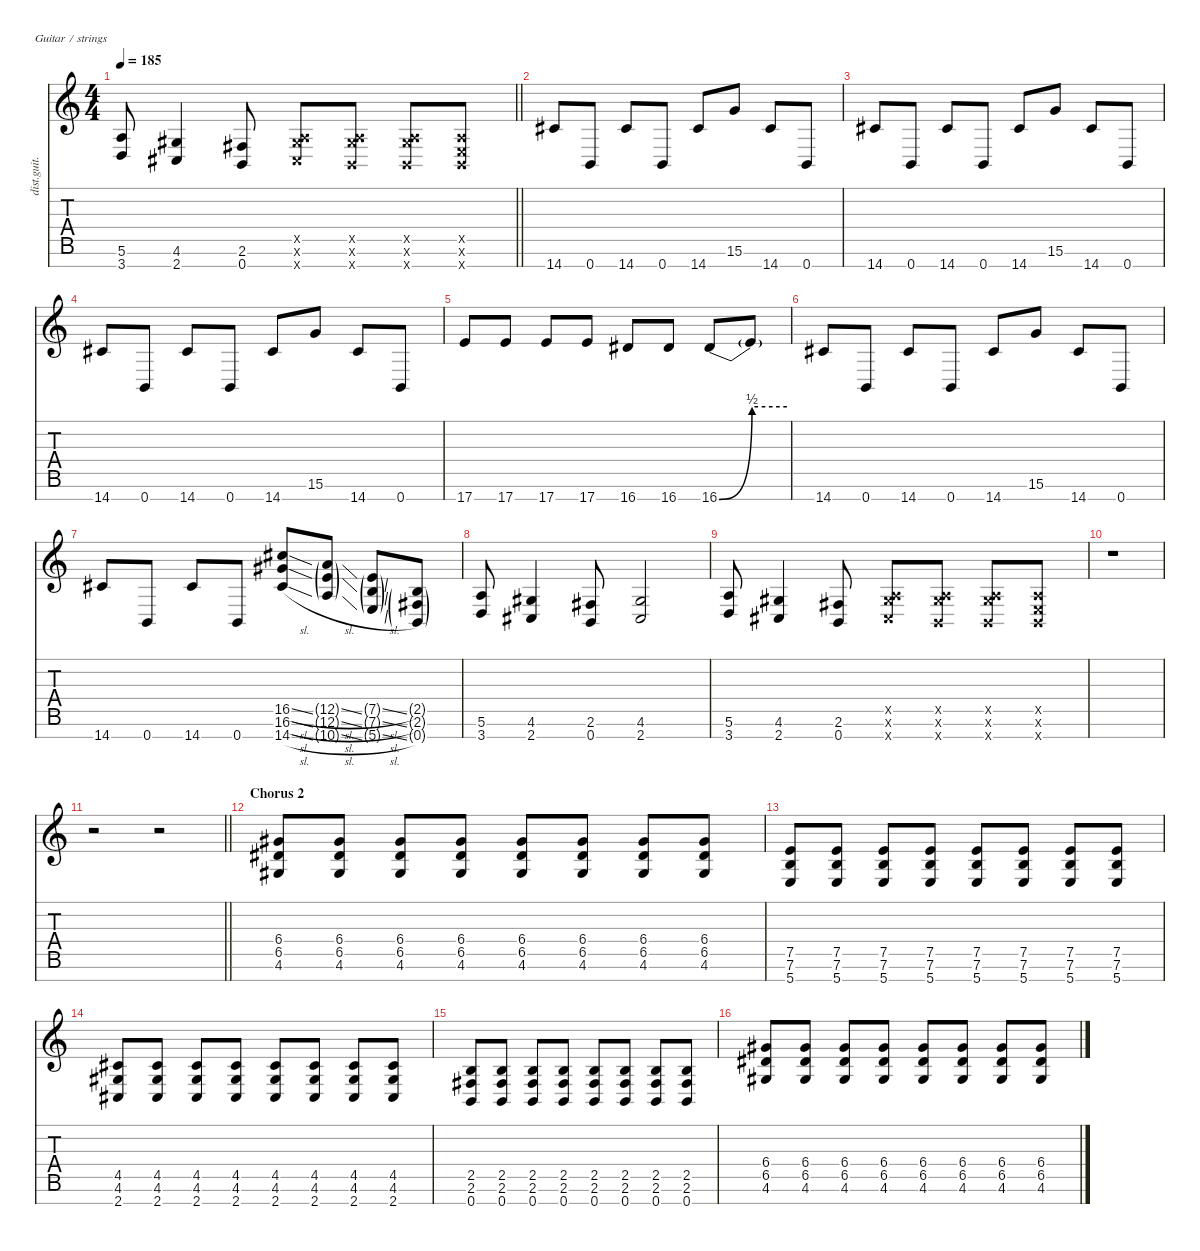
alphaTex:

\defaultSystemsLayout 4
\hideDynamics
\bracketExtendMode nobrackets
\track ("Distortion Guitar - Zoli" "dist.guit.") {instrument distortionguitar}
\staff {score tabs}
\tuning (E4 B3 G3 D3 A2 E2 B1)
\ts (4 4)
\tempo 185
\clef g2
\barLineRight lightlight
\ks c
(5.6 3.7).8{dy f beam Up} (4.6{acc #} 2.7{acc #}).4{beam Up} (2.6{acc #} 0.7).8{beam Up} (0.5{x} 4.6{x acc #} 2.7{x acc #}).8{beam Up} (0.5{x} 4.6{x acc #} 0.7{x}).8{beam Up} (0.5{x} 4.6{x acc #} 0.7{x}).8{beam Up} (0.5{x} 0.6{x} 0.7{x}).8{beam Up} |
14.7{acc #}.8{beam Up} 0.7.8{beam Up} 14.7{acc #}.8{beam Up} 0.7.8{beam Up} 14.7{acc #}.8{beam Up} 15.6.8{beam Up} 14.7{acc #}.8{beam Up} 0.7.8{beam Up} |
14.7{acc #}.8{beam Up} 0.7.8{beam Up} 14.7{acc #}.8{beam Up} 0.7.8{beam Up} 14.7{acc #}.8{beam Up} 15.6.8{beam Up} 14.7{acc #}.8{beam Up} 0.7.8{beam Up} |
14.7{acc #}.8{beam Up} 0.7.8{beam Up} 14.7{acc #}.8{beam Up} 0.7.8{beam Up} 14.7{acc #}.8{beam Up} 15.6.8{beam Up} 14.7{acc #}.8{beam Up} 0.7.8{beam Up} |
17.7.8{beam Up} 17.7.8{beam Up} 17.7.8{beam Up} 17.7.8{beam Up} 16.7{acc #}.8{beam Up} 16.7{acc #}.8{beam Up} 16.7{be (bend 0 0 60 2) acc #}.8{beam Up} 16.7{be (hold 0 2 60 2) t}.8{beam Up} |
14.7{acc #}.8{beam Up} 0.7.8{beam Up} 14.7{acc #}.8{beam Up} 0.7.8{beam Up} 14.7{acc #}.8{beam Up} 15.6.8{beam Up} 14.7{acc #}.8{beam Up} 0.7.8{beam Up} |
14.7{acc #}.8{beam Up} 0.7.8{beam Up} 14.7{acc #}.8{beam Up} 0.7.8{beam Up} (16.5{sl acc #} 16.6{sl acc #} 14.7{sl acc #}).8{beam Up} (12.5{sl g} 12.6{sl g} 10.7{sl g}).8{beam Up} (7.5{sl g} 7.6{sl g} 5.7{sl g}).8{beam Up} (2.5{g} 2.6{g acc #} 0.7{g}).8{beam Up} |
(5.6 3.7).8{beam Up} (4.6{acc #} 2.7{acc #}).4{beam Up} (2.6{acc #} 0.7).8{beam Up} (4.6{acc #} 2.7{acc #}).2{beam Up} |
(5.6 3.7).8{beam Up} (4.6{acc #} 2.7{acc #}).4{beam Up} (2.6{acc #} 0.7).8{beam Up} (0.5{x} 4.6{x acc #} 2.7{x acc #}).8{beam Up} (0.5{x} 4.6{x acc #} 0.7{x}).8{beam Up} (0.5{x} 4.6{x acc #} 0.7{x}).8{beam Up} (0.5{x} 0.6{x} 0.7{x}).8{beam Up} |
r.1{beam Down} |
\barLineRight lightlight
r.2{beam Down} r.2{beam Down} |
\section ("" "Chorus 2")
(6.4{acc #} 6.5{acc #} 4.6{acc #}).8{beam Up} (6.4{acc #} 6.5{acc #} 4.6{acc #}).8{beam Up} (6.4{acc #} 6.5{acc #} 4.6{acc #}).8{beam Up} (6.4{acc #} 6.5{acc #} 4.6{acc #}).8{beam Up} (6.4{acc #} 6.5{acc #} 4.6{acc #}).8{beam Up} (6.4{acc #} 6.5{acc #} 4.6{acc #}).8{beam Up} (6.4{acc #} 6.5{acc #} 4.6{acc #}).8{beam Up} (6.4{acc #} 6.5{acc #} 4.6{acc #}).8{beam Up} |
(7.5 7.6 5.7).8{beam Up} (7.5 7.6 5.7).8{beam Up} (7.5 7.6 5.7).8{beam Up} (7.5 7.6 5.7).8{beam Up} (7.5 7.6 5.7).8{beam Up} (7.5 7.6 5.7).8{beam Up} (7.5 7.6 5.7).8{beam Up} (7.5 7.6 5.7).8{beam Up} |
(4.5{acc #} 4.6{acc #} 2.7{acc #}).8{beam Up} (4.5{acc #} 4.6{acc #} 2.7{acc #}).8{beam Up} (4.5{acc #} 4.6{acc #} 2.7{acc #}).8{beam Up} (4.5{acc #} 4.6{acc #} 2.7{acc #}).8{beam Up} (4.5{acc #} 4.6{acc #} 2.7{acc #}).8{beam Up} (4.5{acc #} 4.6{acc #} 2.7{acc #}).8{beam Up} (4.5{acc #} 4.6{acc #} 2.7{acc #}).8{beam Up} (4.5{acc #} 4.6{acc #} 2.7{acc #}).8{beam Up} |
(2.5 2.6{acc #} 0.7).8{beam Up} (2.5 2.6{acc #} 0.7).8{beam Up} (2.5 2.6{acc #} 0.7).8{beam Up} (2.5 2.6{acc #} 0.7).8{beam Up} (2.5 2.6{acc #} 0.7).8{beam Up} (2.5 2.6{acc #} 0.7).8{beam Up} (2.5 2.6{acc #} 0.7).8{beam Up} (2.5 2.6{acc #} 0.7).8{beam Up} |
(6.4{acc #} 6.5{acc #} 4.6{acc #}).8{beam Up} (6.4{acc #} 6.5{acc #} 4.6{acc #}).8{beam Up} (6.4{acc #} 6.5{acc #} 4.6{acc #}).8{beam Up} (6.4{acc #} 6.5{acc #} 4.6{acc #}).8{beam Up} (6.4{acc #} 6.5{acc #} 4.6{acc #}).8{beam Up} (6.4{acc #} 6.5{acc #} 4.6{acc #}).8{beam Up} (6.4{acc #} 6.5{acc #} 4.6{acc #}).8{beam Up} (6.4{acc #} 6.5{acc #} 4.6{acc #}).8{beam Up}
